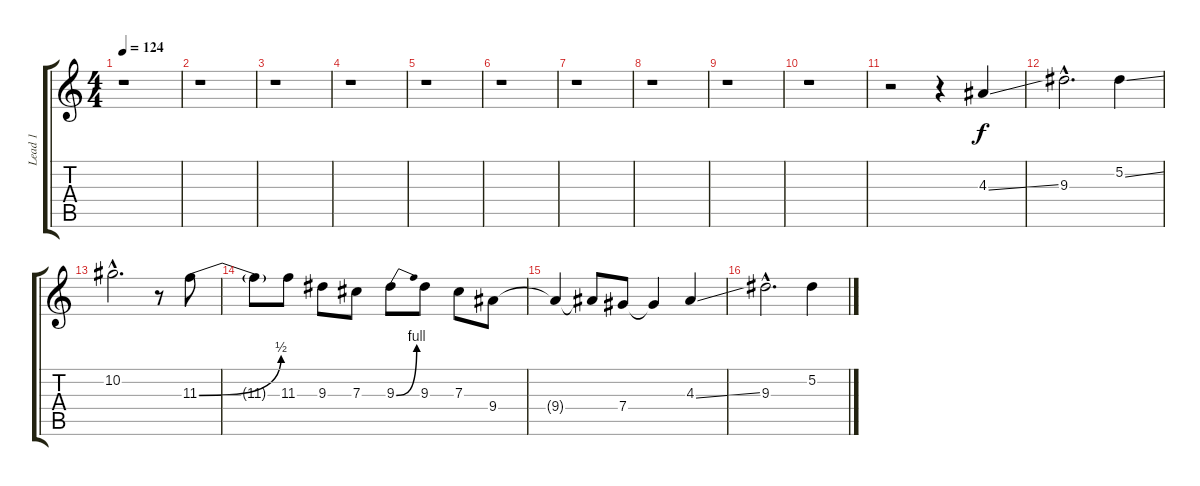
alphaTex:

\track ("Lead 1" "Lead 1") {instrument overdrivenguitar}
\staff {score tabs}
\tuning (Eb4 Bb3 Gb3 Db3 Ab2 Eb2) {hide}
\ts (4 4)
\tempo 124
\clef g2
\ks c
r.1{dy f} |
r.1 |
r.1 |
r.1 |
r.1 |
r.1 |
r.1 |
r.1 |
r.1 |
r.1 |
r.2 r.4 4.3{ss}.4 |
9.3{hac}.2{d} 5.2{ss}.4 |
10.2{hac}.2{d} r.8 11.3{be (bend 0 0 60 2)}.8 |
11.3{t}.8 11.3.8 9.3.8 7.3.8 9.3{be (bend 0 0 60 4)}.8 9.3.8 7.3.8 9.4.8 |
9.4{t}.4 9.4{t}.8 7.4.8 7.4{t}.4 4.3{ss}.4 |
9.3{hac}.2{d} 5.2{ss}.4
